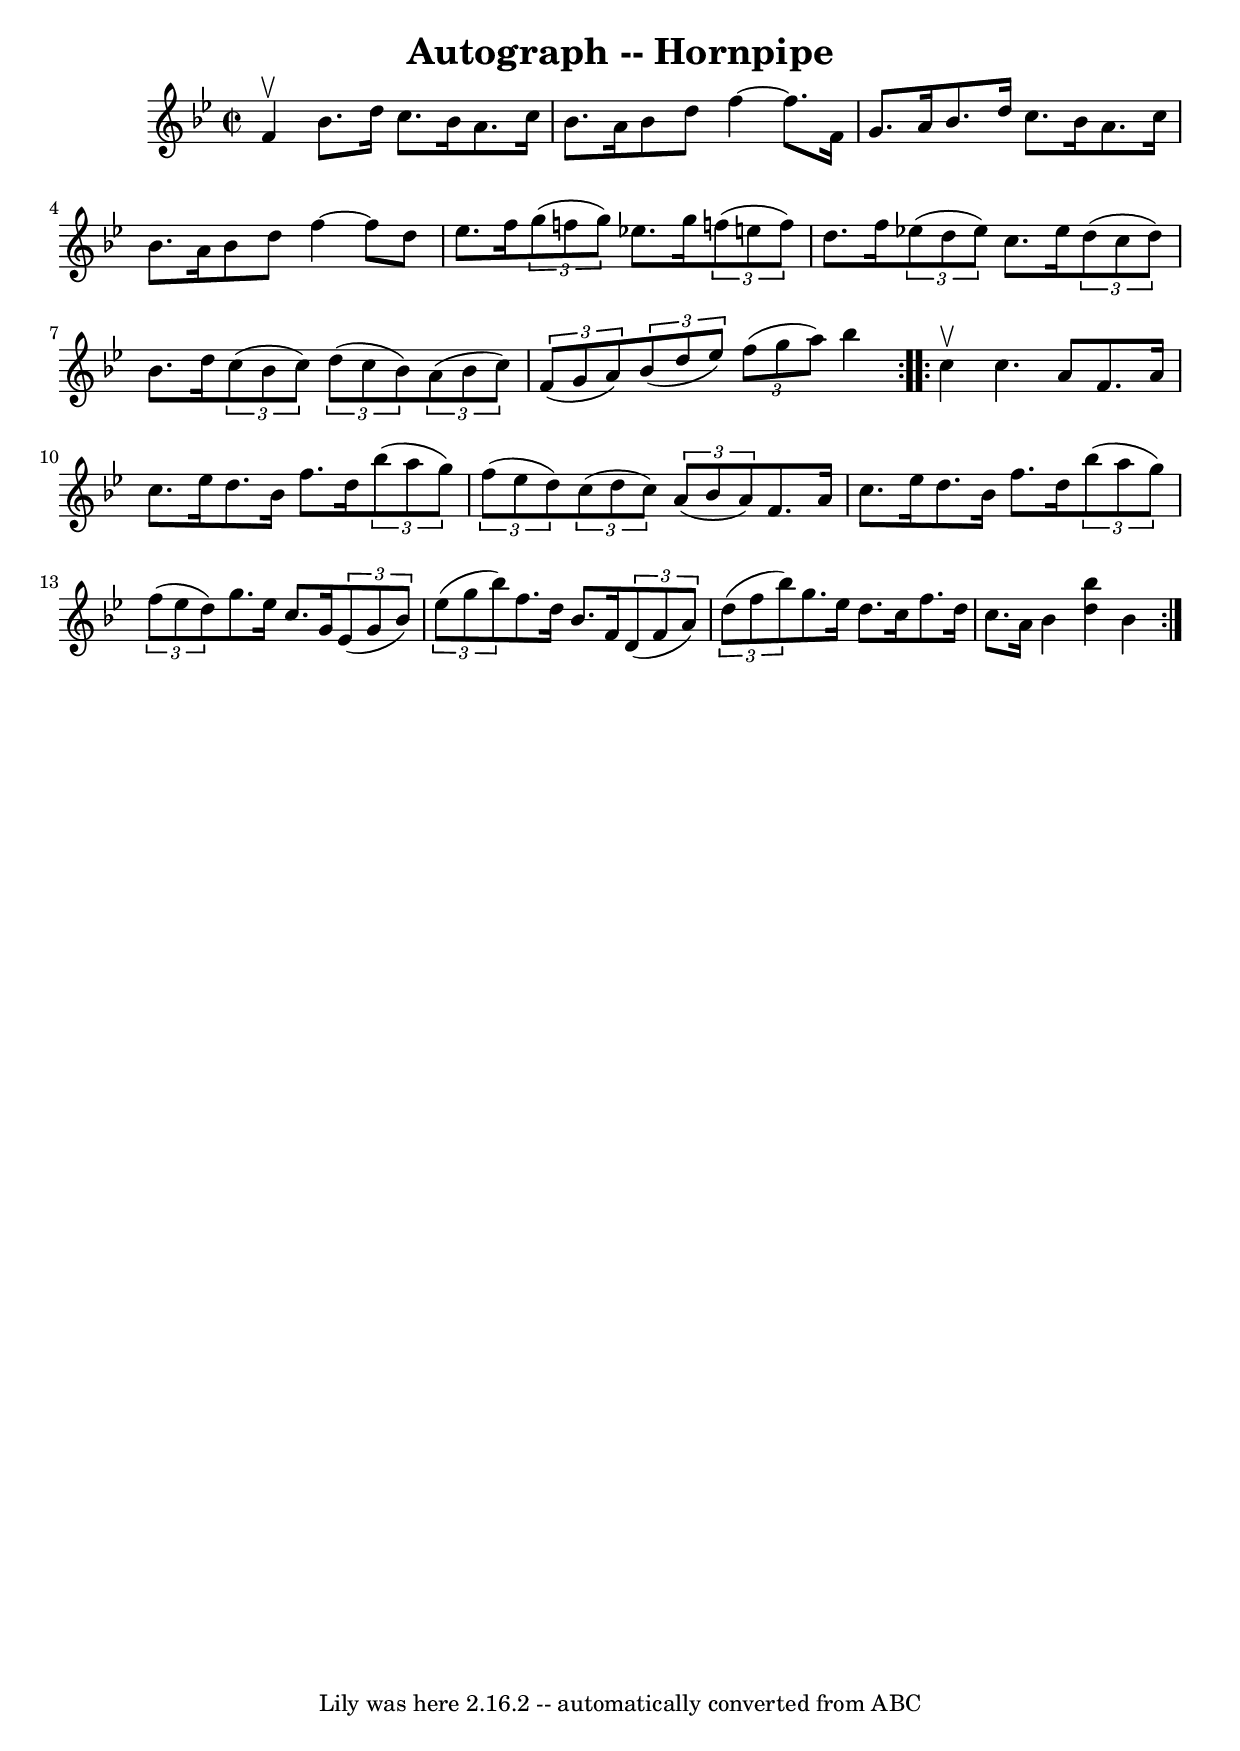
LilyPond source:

\version "2.7.40"
\include "Mammoth.ily"
\header {
	%% book = "Cole's 1000 Fiddle Tunes"
	crossRefNumber = "1"
	footnotes = ""
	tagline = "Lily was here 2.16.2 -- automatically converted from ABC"
	title = "Autograph -- Hornpipe"
}
voicedefault =  {
\set Score.defaultBarType = "empty"

\repeat volta 2 {
\override Staff.TimeSignature #'style = #'C
 \time 2/2 \key bes \major f'4^\upbow |
 bes'8. d''16 c''8.    
bes'16 a'8. c''16 bes'8. a'16  |
 bes'8 d''8 f''4  
 ~ f''8. f'16 g'8. a'16  |
 bes'8. d''16 c''8.    
bes'16 a'8. c''16 bes'8. a'16  |
 bes'8 d''8 f''4  
 ~ f''8 d''8 ees''8. f''16  |
     \times 2/3 { g''8 (
f''!8 g''8) } ees''!8. g''16    \times 2/3 { f''!8 (e''8    
f''8) } d''8. f''16  |
   \times 2/3 { ees''!8 (d''8    
ees''8) } c''8. ees''16    \times 2/3 { d''8 (c''8 d''8) }   
bes'8. d''16  |
     \times 2/3 { c''8 (bes'8 c''8) }   
\times 2/3 { d''8 (c''8 bes'8) }   \times 2/3 { a'8 (bes'8    
c''8) }   \times 2/3 { f'8 (g'8 a'8) } |
   \times 2/3 {   
bes'8 (d''8 ees''8) }   \times 2/3 { f''8 (g''8 a''8) }   
bes''4  }     \repeat volta 2 { c''4^\upbow |
 c''4. a'8 f'8.  
 a'16 c''8. ees''16  |
 d''8. bes'16 f''8. d''16    
\times 2/3 { bes''8 (a''8 g''8) }   \times 2/3 { f''8 (ees''8   
 d''8) } |
     \times 2/3 { c''8 (d''8 c''8) }   
\times 2/3 { a'8 (bes'8 a'8) } f'8. a'16 c''8. ees''16  
|
 d''8. bes'16 f''8. d''16    \times 2/3 { bes''8 (a''8  
 g''8) }   \times 2/3 { f''8 (ees''8 d''8) } |
     
|
 g''8. ees''16 c''8. g'16    \times 2/3 { ees'8 (g'8    
bes'8) }   \times 2/3 { ees''8 (g''8 bes''8) } |
 f''8.   
 d''16 bes'8. f'16    \times 2/3 { d'8 (f'8 a'8) }   
\times 2/3 { d''8 (f''8 bes''8) } |
 g''8. ees''16    
d''8. c''16 f''8. d''16 c''8. a'16  |
 bes'4  <<   
bes''4 d''4   >> bes'4  }   
}

\score{
    <<

	\context Staff="default"
	{
	    \voicedefault 
	}

    >>
	\layout {
	}
	\midi {}
}
